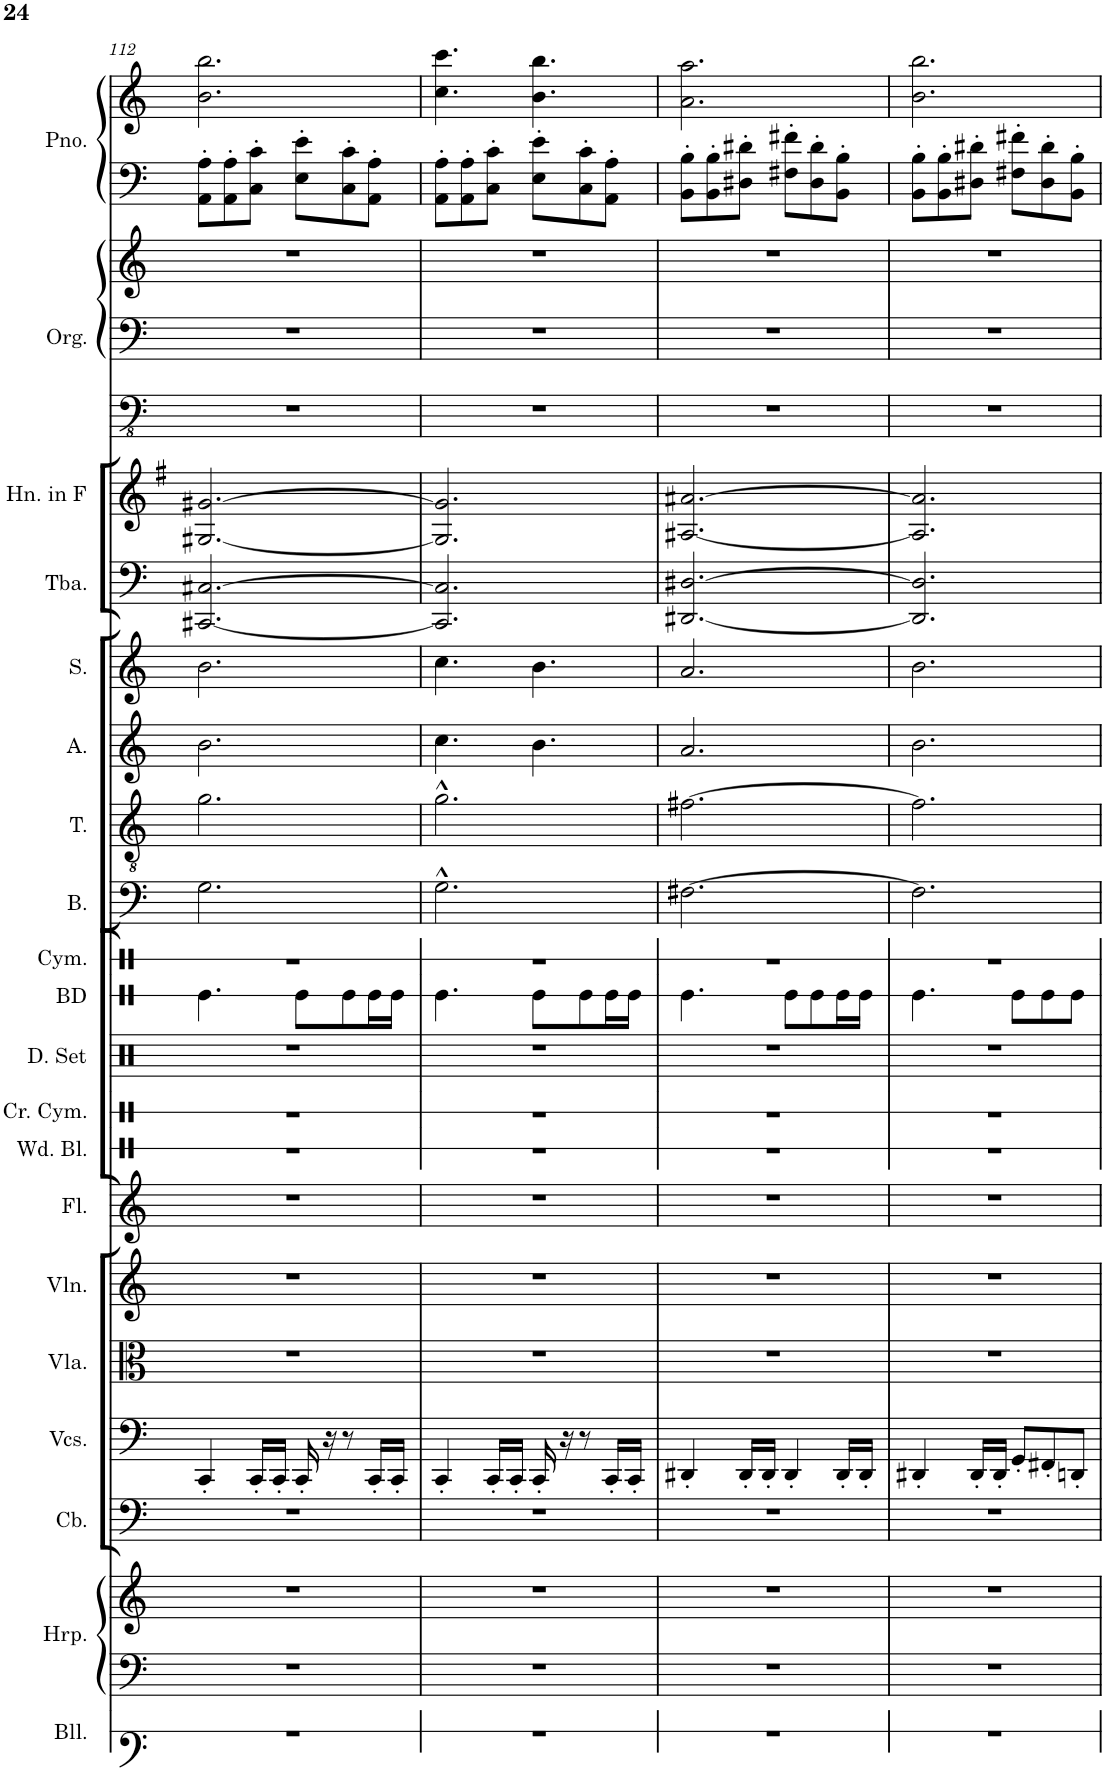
**kern	**kern	**kern	**kern	**kern	**kern	**kern	**kern	**kern	**kern	**kern	**kern	**kern	**kern	**kern	**kern	**kern	**kern	**kern	**kern	**kern	**kern
*part18	*part17	*part17	*part16	*part15	*part14	*part13	*part12	*part11	*part10	*part9	*part8	*part7	*part6	*part5	*part4	*part3	*part2	*part2	*part2	*part1	*part1
*staff22	*staff21	*staff20	*staff19	*staff18	*staff17	*staff16	*staff15	*staff14	*staff13	*staff12	*staff11	*staff10	*staff9	*staff8	*staff7	*staff6	*staff5	*staff4	*staff3	*staff2	*staff1
*I"Bells	*I"Harp	*	*I"Contrabass	*I"Violoncellos	*I"Viola	*I"Violin	*I"Flute	*I"Crash Cymbal	*I"Drumset	*I"Cymbal	*I"Bass	*I"Tenor	*I"Alto	*I"Soprano	*I"Tuba	*I"Horn in F	*I"Pipe Organ	*	*	*I"Piano	*
*I'Bll.	*I'Hrp.	*	*I'Cb.	*I'Vcs.	*I'Vla.	*I'Vln.	*I'Fl.	*I'Cr. Cym.	*I'D. Set	*I'Cym.	*I'B.	*I'T.	*I'A.	*I'S.	*I'Tba.	*I'Hn. in F	*I'Org.	*	*	*I'Pno.	*
!!LO:PB:g=z
*clefF4	*clefF4	*clefG2	*clefF4	*clefF4	*clefC3	*clefG2	*clefG2	*clefX	*clefX	*clefX	*clefF4	*clefGv2	*clefG2	*clefG2	*clefF4	*clefG2	*clefFv4	*clefF4	*clefG2	*clefF4	*clefG2
*	*	*	*Trd7c12	*	*	*	*	*	*	*	*	*	*	*	*	*Trd4c7	*	*	*	*	*
*k[]	*k[]	*k[]	*k[]	*k[]	*k[]	*k[]	*k[]	*k[]	*k[]	*k[]	*k[]	*k[]	*k[]	*k[]	*k[]	*k[f#]	*k[]	*k[]	*k[]	*k[]	*k[]
*M6/8	*M6/8	*M6/8	*M6/8	*M6/8	*M6/8	*M6/8	*M6/8	*M6/8	*M6/8	*M6/8	*M6/8	*M6/8	*M6/8	*M6/8	*M6/8	*M6/8	*M6/8	*M6/8	*M6/8	*M6/8	*M6/8
=112	=112	=112	=112	=112	=112	=112	=112	=112	=112	=112	=112	=112	=112	=112	=112	=112	=112	=112	=112	=112	=112
2.r	2.r	2.r	2.r	4CC'/	2.r	2.r	2.r	2.r	2.r	2.r	2.G\	2.g\	2.b\	2.b\	[2.CC#X/ [2.C#X/	[2.G#X/ [2.g#X/	2.r	2.r	2.r	8AA\' 8A\'L	2.b\ 2.bb\
.	.	.	.	.	.	.	.	.	.	.	.	.	.	.	.	.	.	.	.	8AA\' 8A\'	.
.	.	.	.	16CC'/LL	.	.	.	.	.	.	.	.	.	.	.	.	.	.	.	8C\' 8c\'J	.
.	.	.	.	16CC'/JJ	.	.	.	.	.	.	.	.	.	.	.	.	.	.	.	.	.
.	.	.	.	16CC'/	.	.	.	.	.	.	.	.	.	.	.	.	.	.	.	8E\' 8e\'L	.
.	.	.	.	16r	.	.	.	.	.	.	.	.	.	.	.	.	.	.	.	.	.
.	.	.	.	8r	.	.	.	.	.	.	.	.	.	.	.	.	.	.	.	8C\' 8c\'	.
.	.	.	.	16CC'/LL	.	.	.	.	.	.	.	.	.	.	.	.	.	.	.	8AA\' 8A\'J	.
.	.	.	.	16CC'/JJ	.	.	.	.	.	.	.	.	.	.	.	.	.	.	.	.	.
=113	=113	=113	=113	=113	=113	=113	=113	=113	=113	=113	=113	=113	=113	=113	=113	=113	=113	=113	=113	=113	=113
2.r	2.r	2.r	2.r	4CC'/	2.r	2.r	2.r	2.r	2.r	2.r	2.G^^\	2.g^^\	4.cc\	4.cc\	2.CC#/] 2.C#/]	2.G#/] 2.g#/]	2.r	2.r	2.r	8AA\' 8A\'L	4.cc\ 4.ccc\
.	.	.	.	.	.	.	.	.	.	.	.	.	.	.	.	.	.	.	.	8AA\' 8A\'	.
.	.	.	.	16CC'/LL	.	.	.	.	.	.	.	.	.	.	.	.	.	.	.	8C\' 8c\'J	.
.	.	.	.	16CC'/JJ	.	.	.	.	.	.	.	.	.	.	.	.	.	.	.	.	.
.	.	.	.	16CC'/	.	.	.	.	.	.	.	.	4.b\	4.b\	.	.	.	.	.	8E\' 8e\'L	4.b\ 4.bb\
.	.	.	.	16r	.	.	.	.	.	.	.	.	.	.	.	.	.	.	.	.	.
.	.	.	.	8r	.	.	.	.	.	.	.	.	.	.	.	.	.	.	.	8C\' 8c\'	.
.	.	.	.	16CC'/LL	.	.	.	.	.	.	.	.	.	.	.	.	.	.	.	8AA\' 8A\'J	.
.	.	.	.	16CC'/JJ	.	.	.	.	.	.	.	.	.	.	.	.	.	.	.	.	.
=114	=114	=114	=114	=114	=114	=114	=114	=114	=114	=114	=114	=114	=114	=114	=114	=114	=114	=114	=114	=114	=114
2.r	2.r	2.r	2.r	4DD#X'/	2.r	2.r	2.r	2.r	2.r	2.r	[2.F#X\	[2.f#X\	2.a/	2.a/	[2.DD#X/ [2.D#X/	[2.A#X/ [2.a#X/	2.r	2.r	2.r	8BB\' 8B\'L	2.a\ 2.aa\
.	.	.	.	.	.	.	.	.	.	.	.	.	.	.	.	.	.	.	.	8BB\' 8B\'	.
.	.	.	.	16DD#'/LL	.	.	.	.	.	.	.	.	.	.	.	.	.	.	.	8D#X\' 8d#X\'J	.
.	.	.	.	16DD#'/JJ	.	.	.	.	.	.	.	.	.	.	.	.	.	.	.	.	.
.	.	.	.	4DD#'/	.	.	.	.	.	.	.	.	.	.	.	.	.	.	.	8F#X\' 8f#X\'L	.
.	.	.	.	.	.	.	.	.	.	.	.	.	.	.	.	.	.	.	.	8D#\' 8d#\'	.
.	.	.	.	16DD#'/LL	.	.	.	.	.	.	.	.	.	.	.	.	.	.	.	8BB\' 8B\'J	.
.	.	.	.	16DD#'/JJ	.	.	.	.	.	.	.	.	.	.	.	.	.	.	.	.	.
=115	=115	=115	=115	=115	=115	=115	=115	=115	=115	=115	=115	=115	=115	=115	=115	=115	=115	=115	=115	=115	=115
2.r	2.r	2.r	2.r	4DD#X'/	2.r	2.r	2.r	2.r	2.r	2.r	2.F#\]	2.f#\]	2.b\	2.b\	2.DD#/] 2.D#/]	2.A#/] 2.a#/]	2.r	2.r	2.r	8BB\' 8B\'L	2.b\ 2.bb\
.	.	.	.	.	.	.	.	.	.	.	.	.	.	.	.	.	.	.	.	8BB\' 8B\'	.
.	.	.	.	16DD#'/LL	.	.	.	.	.	.	.	.	.	.	.	.	.	.	.	8D#X\' 8d#X\'J	.
.	.	.	.	16DD#'/JJ	.	.	.	.	.	.	.	.	.	.	.	.	.	.	.	.	.
.	.	.	.	8GG'/L	.	.	.	.	.	.	.	.	.	.	.	.	.	.	.	8F#X\' 8f#X\'L	.
.	.	.	.	8FF#X'/	.	.	.	.	.	.	.	.	.	.	.	.	.	.	.	8D#\' 8d#\'	.
.	.	.	.	8DDn'/J	.	.	.	.	.	.	.	.	.	.	.	.	.	.	.	8BB\' 8B\'J	.
=	=	=	=	=	=	=	=	=	=	=	=	=	=	=	=	=	=	=	=	=	=
*-	*-	*-	*-	*-	*-	*-	*-	*-	*-	*-	*-	*-	*-	*-	*-	*-	*-	*-	*-	*-	*-
